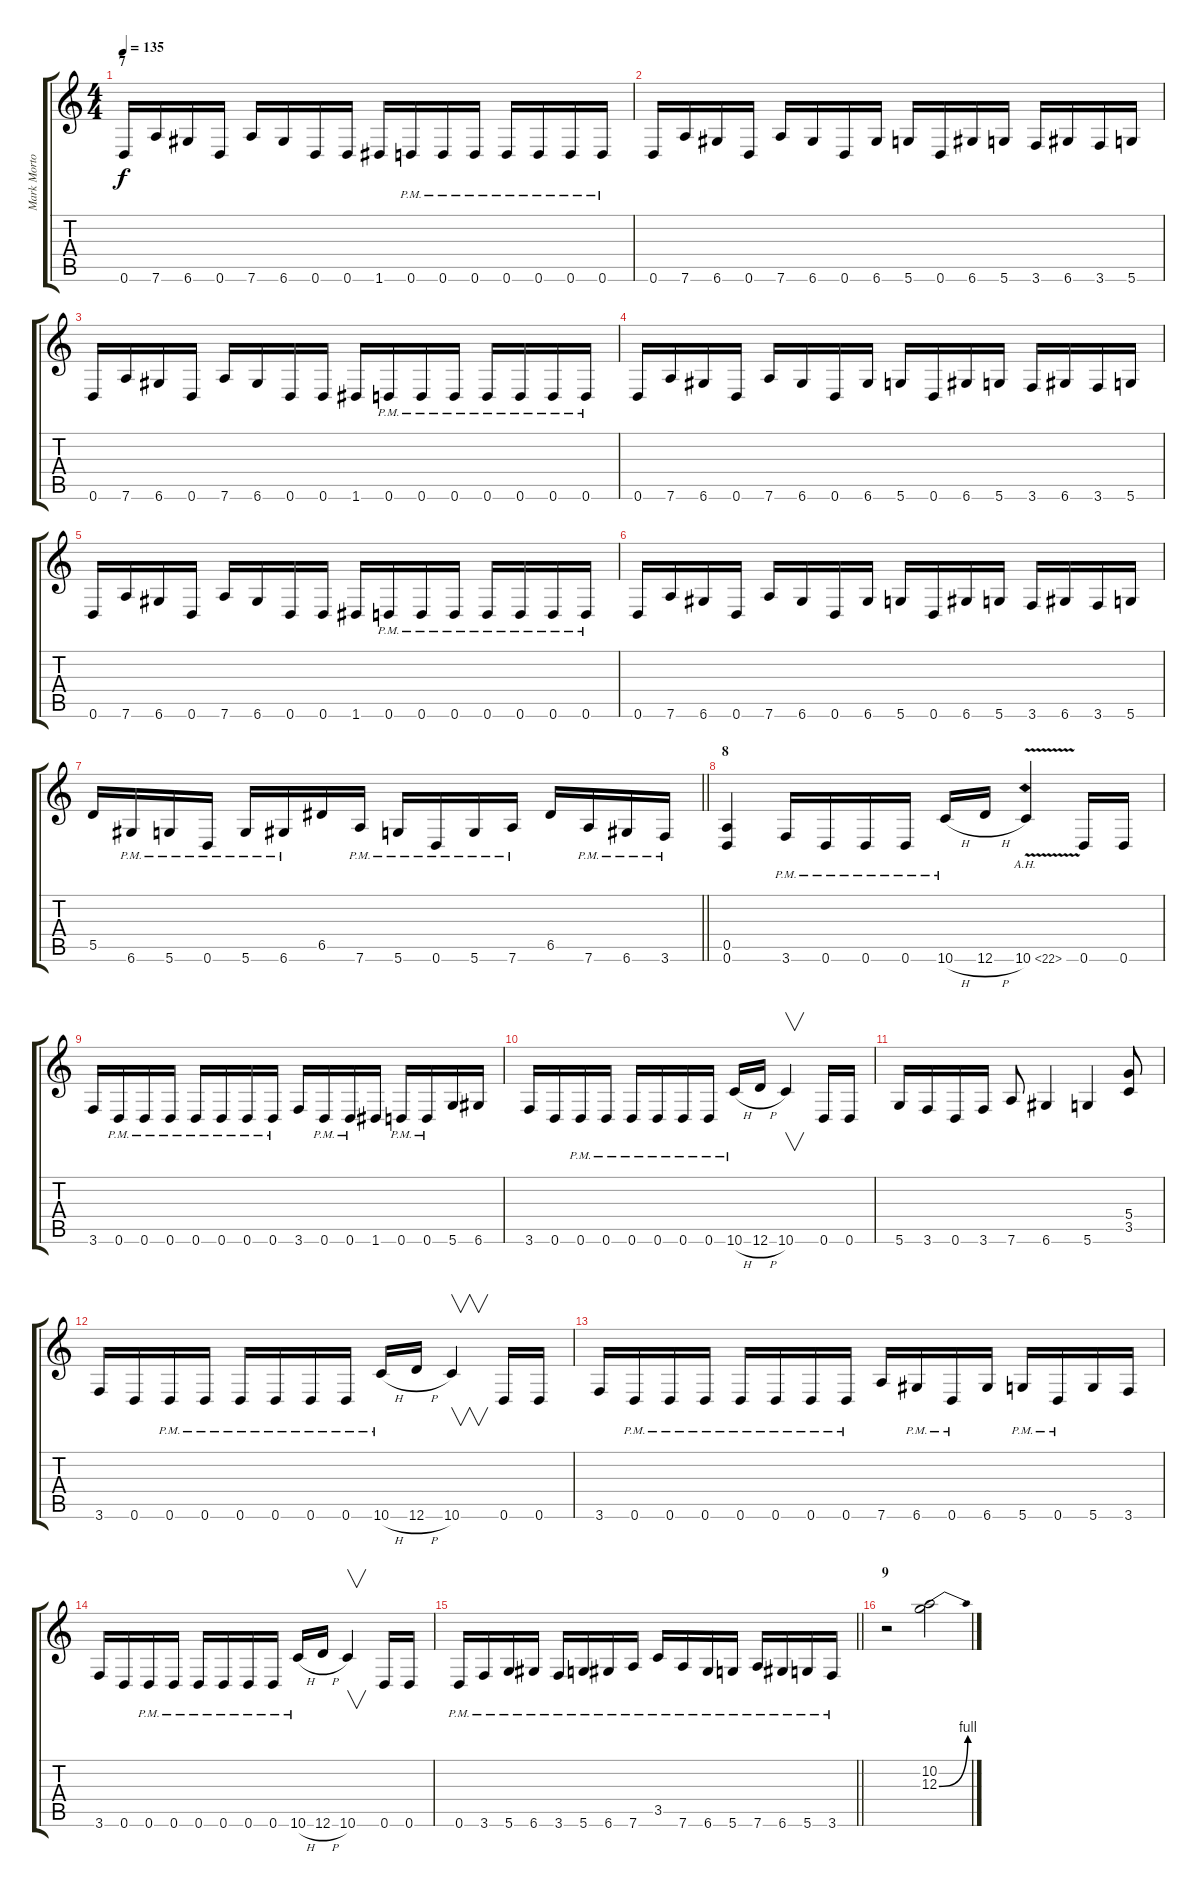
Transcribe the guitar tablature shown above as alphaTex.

\track ("Mark Morton" "Mark Morto") {instrument distortionguitar}
\staff {score tabs}
\tuning (E4 B3 G3 D3 A2 D2) {hide}
\ts (4 4)
\section ("" "7")
\tempo 135
\clef g2
\ks c
0.6.16{dy f} 7.6.16 6.6.16 0.6.16 7.6.16 6.6.16 0.6.16 0.6.16 1.6.16 0.6{pm}.16 0.6{pm}.16 0.6{pm}.16 0.6{pm}.16 0.6{pm}.16 0.6{pm}.16 0.6{pm}.16 |
0.6.16 7.6.16 6.6.16 0.6.16 7.6.16 6.6.16 0.6.16 6.6.16 5.6.16 0.6.16 6.6.16 5.6.16 3.6.16 6.6.16 3.6.16 5.6.16 |
0.6.16 7.6.16 6.6.16 0.6.16 7.6.16 6.6.16 0.6.16 0.6.16 1.6.16 0.6{pm}.16 0.6{pm}.16 0.6{pm}.16 0.6{pm}.16 0.6{pm}.16 0.6{pm}.16 0.6{pm}.16 |
0.6.16 7.6.16 6.6.16 0.6.16 7.6.16 6.6.16 0.6.16 6.6.16 5.6.16 0.6.16 6.6.16 5.6.16 3.6.16 6.6.16 3.6.16 5.6.16 |
0.6.16 7.6.16 6.6.16 0.6.16 7.6.16 6.6.16 0.6.16 0.6.16 1.6.16 0.6{pm}.16 0.6{pm}.16 0.6{pm}.16 0.6{pm}.16 0.6{pm}.16 0.6{pm}.16 0.6{pm}.16 |
0.6.16 7.6.16 6.6.16 0.6.16 7.6.16 6.6.16 0.6.16 6.6.16 5.6.16 0.6.16 6.6.16 5.6.16 3.6.16 6.6.16 3.6.16 5.6.16 |
\barLineRight lightlight
5.5.16 6.6{pm}.16 5.6{pm}.16 0.6{pm}.16 5.6{pm}.16 6.6{pm}.16 6.5.16 7.6{pm}.16 5.6{pm}.16 0.6{pm}.16 5.6{pm}.16 7.6{pm}.16 6.5.16 7.6{pm}.16 6.6{pm}.16 3.6{pm}.16 |
\section ("" "8")
(0.5 0.6).4 3.6{pm}.16 0.6{pm}.16 0.6{pm}.16 0.6{pm}.16 10.6{h pm}.16 12.6{h}.16 10.6{ah 12 v}.4 0.6.16 0.6.16 |
3.6.16 0.6{pm}.16 0.6{pm}.16 0.6{pm}.16 0.6{pm}.16 0.6{pm}.16 0.6{pm}.16 0.6{pm}.16 3.6.16 0.6{pm}.16 0.6{pm}.16 1.6.16 0.6{pm}.16 0.6{pm}.16 5.6.16 6.6.16 |
3.6.16 0.6.16 0.6{pm}.16 0.6{pm}.16 0.6{pm}.16 0.6{pm}.16 0.6{pm}.16 0.6{pm}.16 10.6{h pm}.16 12.6{h}.16 10.6.4{v} 0.6.16 0.6.16 |
5.6.16 3.6.16 0.6.16 3.6.16 7.6.8 6.6.4 5.6.4 (5.4 3.5).8 |
3.6.16 0.6.16 0.6{pm}.16 0.6{pm}.16 0.6{pm}.16 0.6{pm}.16 0.6{pm}.16 0.6{pm}.16 10.6{h pm}.16 12.6{h}.16 10.6.4{v} 0.6.16 0.6.16 |
3.6.16 0.6{pm}.16 0.6{pm}.16 0.6{pm}.16 0.6{pm}.16 0.6{pm}.16 0.6{pm}.16 0.6{pm}.16 7.6.16 6.6{pm}.16 0.6{pm}.16 6.6.16 5.6{pm}.16 0.6{pm}.16 5.6.16 3.6.16 |
3.6.16 0.6.16 0.6{pm}.16 0.6{pm}.16 0.6{pm}.16 0.6{pm}.16 0.6{pm}.16 0.6{pm}.16 10.6{h pm}.16 12.6{h}.16 10.6.4{v} 0.6.16 0.6.16 |
\barLineRight lightlight
0.6{pm}.16 3.6{pm}.16 5.6{pm}.16 6.6{pm}.16 3.6{pm}.16 5.6{pm}.16 6.6{pm}.16 7.6{pm}.16 3.5{pm}.16 7.6{pm}.16 6.6{pm}.16 5.6{pm}.16 7.6{pm}.16 6.6{pm}.16 5.6{pm}.16 3.6{pm}.16 |
\section ("" "9")
r.2 (10.2 12.3{be (bend 0 0 60 4)}).2
